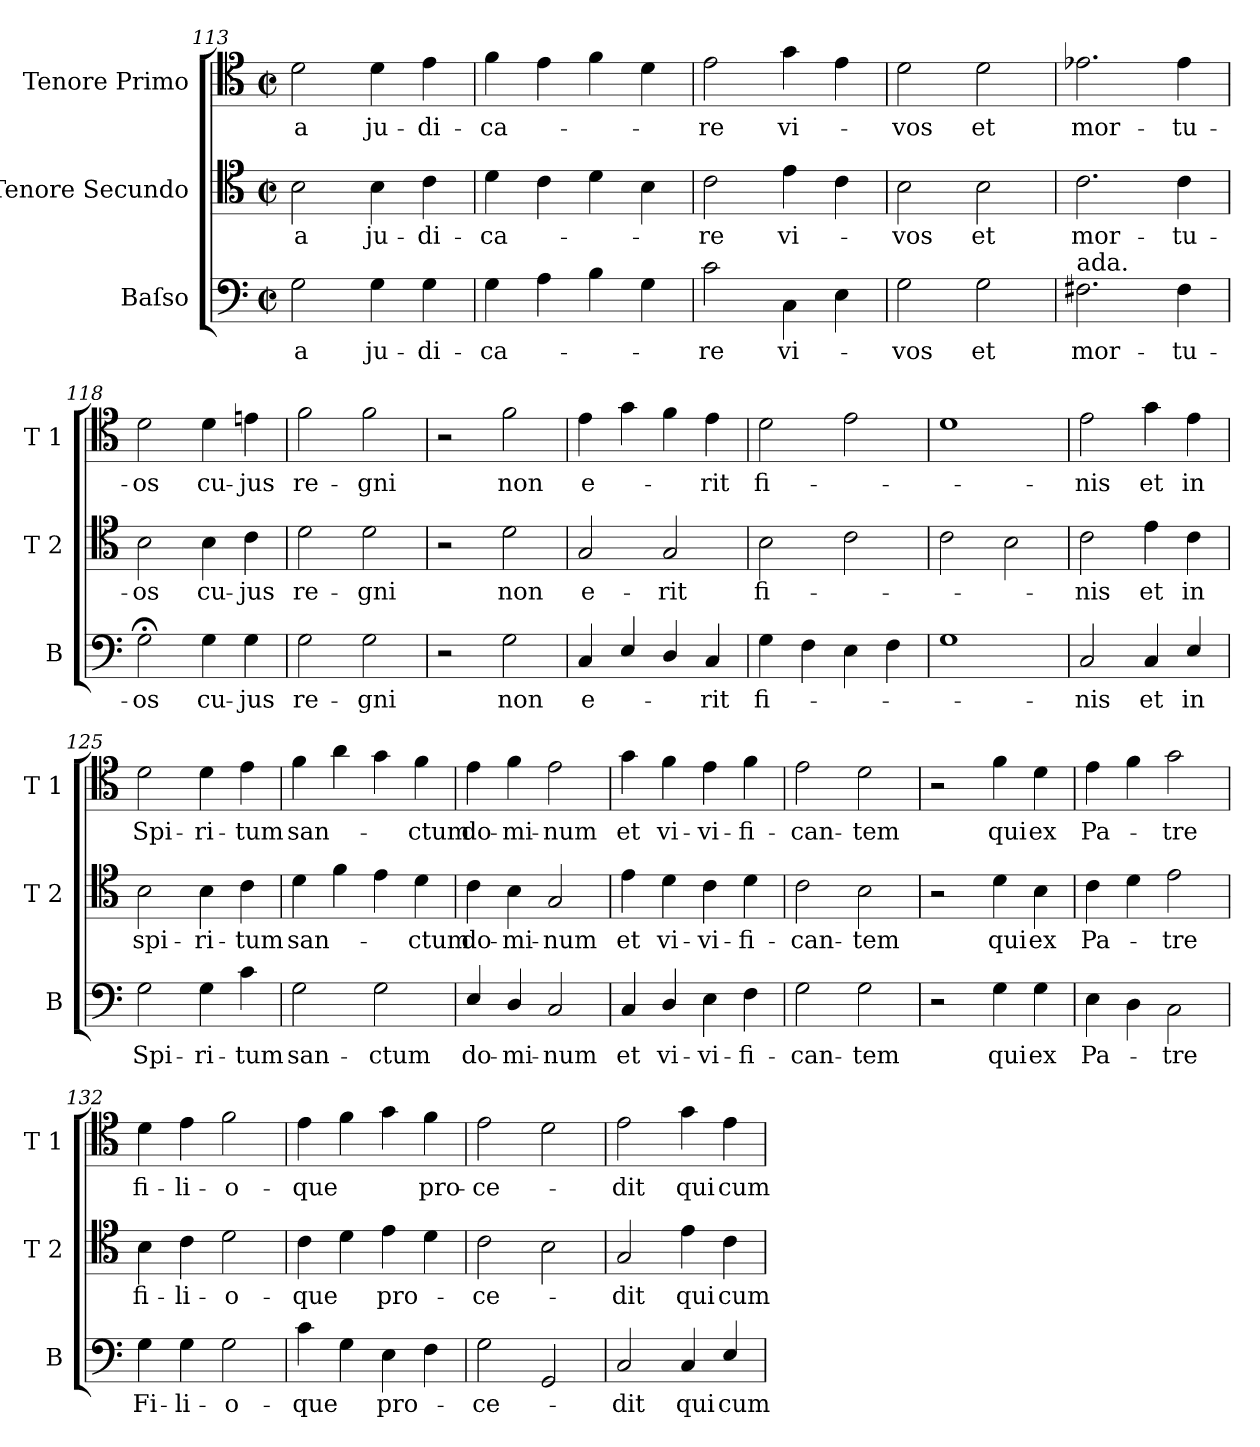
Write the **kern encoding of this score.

**kern	**text	**kern	**text	**kern	**text
*part3	*part3	*part2	*part2	*part1	*part1
*staff3	*staff3	*staff2	*staff2	*staff1	*staff1
*I"Baſso	*	*I"Tenore Secundo	*	*I"Tenore Primo	*
*I'B	*	*I'T 2	*	*I'T 1	*
*clefF4	*	*clefC4	*	*clefC4	*
*k[]	*	*k[]	*	*k[]	*
*C:	*	*C:	*	*C:	*
*M2/2	*	*M2/2	*	*M2/2	*
*met(c|)	*	*met(c|)	*	*met(c|)	*
=113	=113	=113	=113	=113	=113
2G\	-a	2B\	-a	2d\	-a
4G\	ju-	4B\	ju-	4d\	ju-
4G\	-di-	4c\	-di-	4e\	-di-
=114	=114	=114	=114	=114	=114
4G\	-ca-	4d\	-ca-	4f\	-ca-
4A\	.	4c\	.	4e\	.
4B\	.	4d\	.	4f\	.
4G\	.	4B\	.	4d\	.
=115	=115	=115	=115	=115	=115
2c\	-re	2c\	-re	2e\	-re
4C\	vi-	4e\	vi-	4g\	vi-
4E\	.	4c\	.	4e\	.
=116	=116	=116	=116	=116	=116
2G\	-vos	2B\	-vos	2d\	-vos
2G\	et	2B\	et	2d\	et
=117	=117	=117	=117	=117	=117
!LO:TX:a:t=ada.	!	!	!	!	!
2.F#X\	mor-	2.c\	mor-	2.e-X\	mor-
4F#\	-tu-	4c\	-tu-	4e-\	-tu-
=118	=118	=118	=118	=118	=118
2G;<\	-os	2B\	-os	2d\	-os
4G\	cu-	4B\	cu-	4d\	cu-
4G\	-jus	4c\	-jus	4en\	-jus
=119	=119	=119	=119	=119	=119
2G\	re-	2d\	re-	2f\	re-
2G\	-gni	2d\	-gni	2f\	-gni
=120	=120	=120	=120	=120	=120
2r	.	2r	.	2r	.
2G\	non	2d\	non	2f\	non
=121	=121	=121	=121	=121	=121
4C/	e-	2G/	e-	4e\	e-
4E/	.	.	.	4g\	.
4D/	.	2G/	-rit	4f\	.
4C/	-rit	.	.	4e\	-rit
=122	=122	=122	=122	=122	=122
4G\	fi-	2B\	fi-	2d\	fi-
4F\	.	.	.	.	.
4E\	.	2c\	.	2e\	.
4F\	.	.	.	.	.
=123	=123	=123	=123	=123	=123
1G	.	2c\	.	1d	.
.	.	2B\	.	.	.
=124	=124	=124	=124	=124	=124
2C/	-nis	2c\	-nis	2e\	-nis
4C/	-et	4e\	-et	4g\	-et
4E/	in	4c\	in	4e\	in
=125	=125	=125	=125	=125	=125
2G\	Spi-	2B\	spi-	2d\	Spi-
4G\	-ri-	4B\	-ri-	4d\	-ri-
4c\	-tum	4c\	-tum	4e\	-tum
=126	=126	=126	=126	=126	=126
2G\	san-	4d\	san-	4f\	san-
.	.	4f\	.	4a\	.
2G\	-ctum	4e\	.	4g\	.
.	.	4d\	-ctum	4f\	-ctum
=127	=127	=127	=127	=127	=127
4E/	do-	4c\	do-	4e\	do-
4D/	-mi-	4B\	-mi-	4f\	-mi-
2C/	-num	2G/	-num	2e\	-num
=128	=128	=128	=128	=128	=128
4C/	et	4e\	et	4g\	et
4D/	vi-	4d\	vi-	4f\	vi-
4E\	-vi-	4c\	-vi-	4e\	-vi-
4F\	-fi-	4d\	-fi-	4f\	-fi-
=129	=129	=129	=129	=129	=129
2G\	-can-	2c\	-can-	2e\	-can-
2G\	-tem	2B\	-tem	2d\	-tem
=130	=130	=130	=130	=130	=130
2r	.	2r	.	2r	.
4G\	qui	4d\	qui	4f\	qui
4G\	ex	4B\	ex	4d\	ex
=131	=131	=131	=131	=131	=131
4E\	Pa-	4c\	Pa-	4e\	Pa-
4D\	.	4d\	.	4f\	.
2C\	-tre	2e\	-tre	2g\	-tre
=132	=132	=132	=132	=132	=132
4G\	Fi-	4B\	fi-	4d\	fi-
4G\	-li-	4c\	-li-	4e\	-li-
2G\	-o-	2d\	-o-	2f\	-o-
=133	=133	=133	=133	=133	=133
4c\	-que	4c\	-que	4e\	-que
4G\	.	4d\	.	4f\	.
4E\	pro-	4e\	pro-	4g\	.
4F\	.	4d\	.	4f\	pro-
=134	=134	=134	=134	=134	=134
2G\	-ce-	2c\	-ce-	2e\	-ce-
2GG/	.	2B\	.	2d\	.
=135	=135	=135	=135	=135	=135
2C/	-dit	2G/	-dit	2e\	-dit
4C/	qui	4e\	qui	4g\	qui
4E/	cum	4c\	cum	4e\	cum
=	=	=	=	=	=
*-	*-	*-	*-	*-	*-
